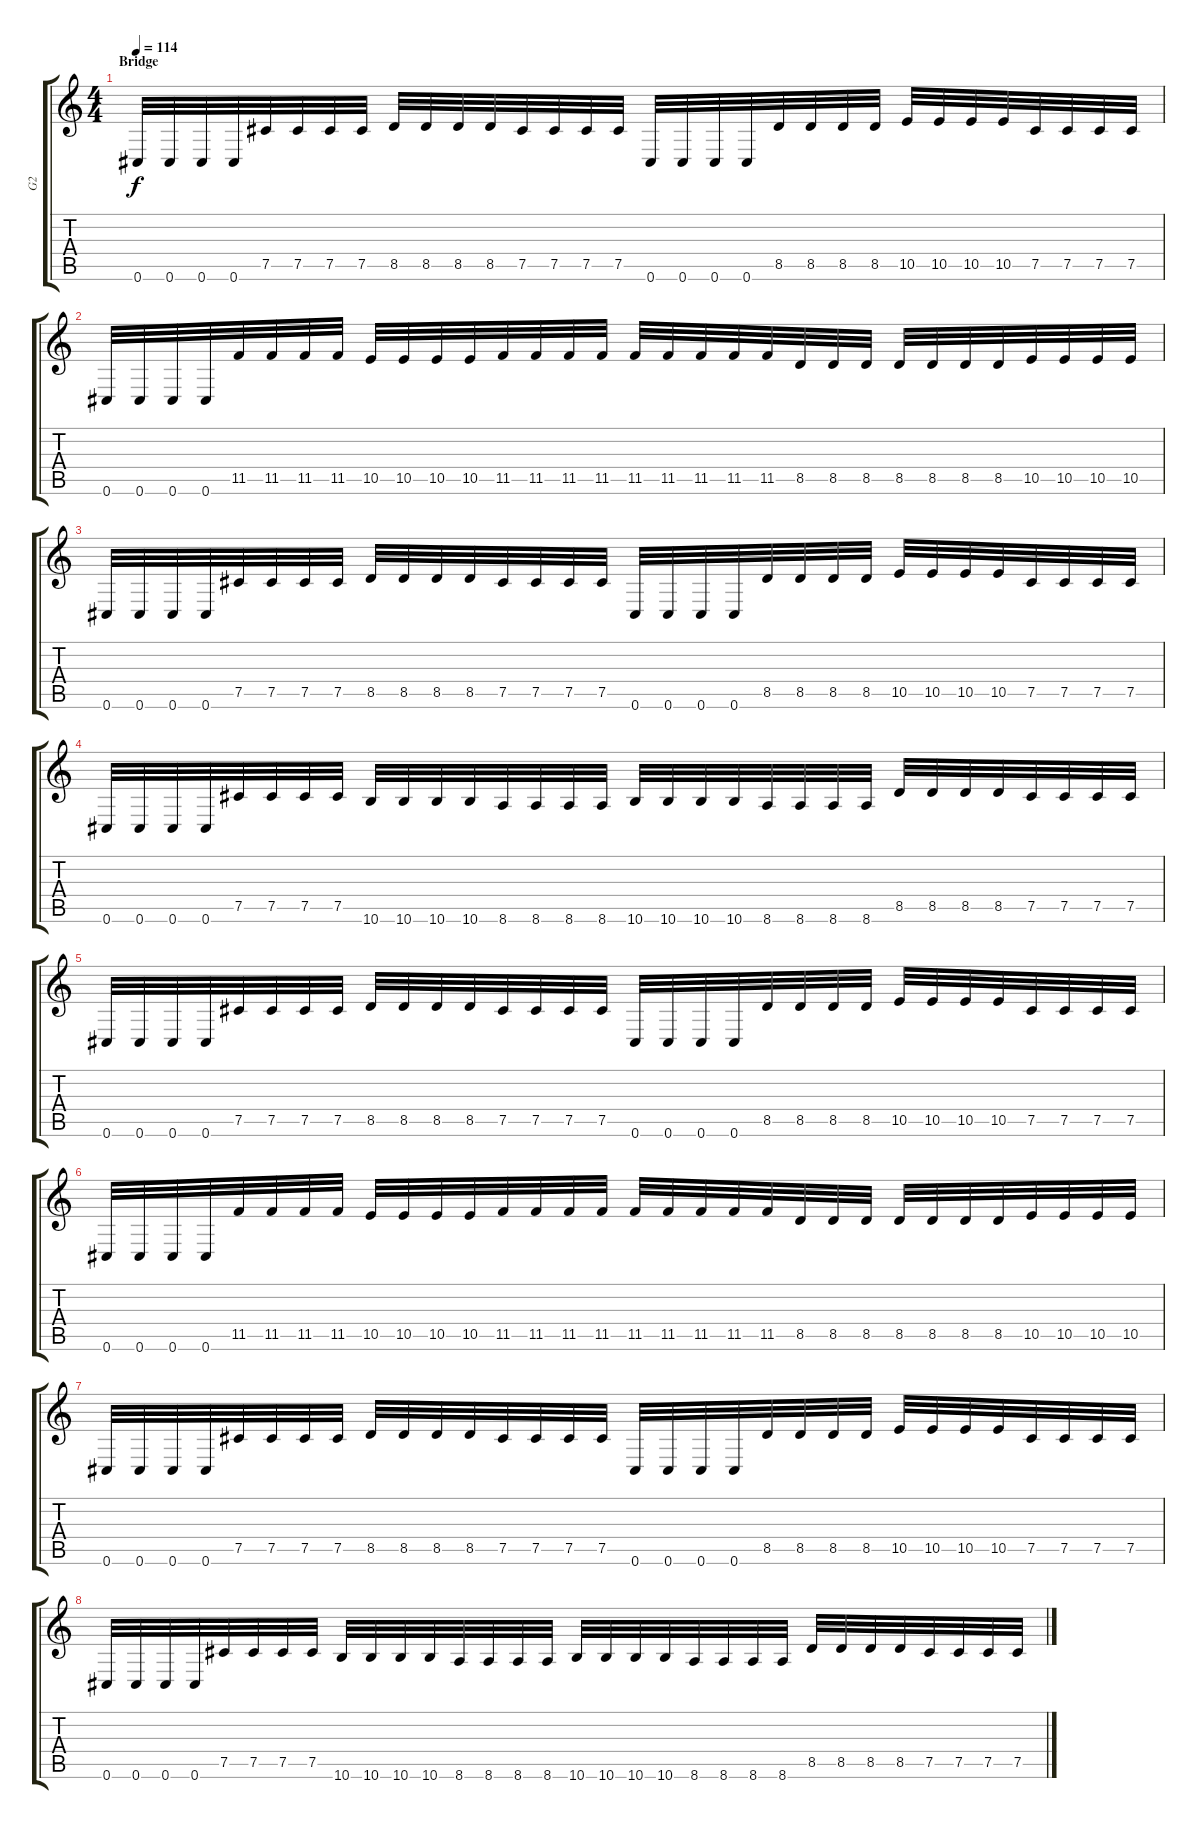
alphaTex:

\track ("G2" "G2") {instrument distortionguitar}
\staff {score tabs}
\tuning (Db4 Ab3 E3 B2 Gb2 Db2) {hide}
\ts (4 4)
\section ("" "Bridge")
\tempo 114
\clef g2
\ks c
0.6.32{dy f} 0.6.32 0.6.32 0.6.32 7.5.32 7.5.32 7.5.32 7.5.32 8.5.32 8.5.32 8.5.32 8.5.32 7.5.32 7.5.32 7.5.32 7.5.32 0.6.32 0.6.32 0.6.32 0.6.32 8.5.32 8.5.32 8.5.32 8.5.32 10.5.32 10.5.32 10.5.32 10.5.32 7.5.32 7.5.32 7.5.32 7.5.32 |
0.6.32 0.6.32 0.6.32 0.6.32 11.5.32 11.5.32 11.5.32 11.5.32 10.5.32 10.5.32 10.5.32 10.5.32 11.5.32 11.5.32 11.5.32 11.5.32 11.5.32 11.5.32 11.5.32 11.5.32 11.5.32 8.5.32 8.5.32 8.5.32 8.5.32 8.5.32 8.5.32 8.5.32 10.5.32 10.5.32 10.5.32 10.5.32 |
0.6.32 0.6.32 0.6.32 0.6.32 7.5.32 7.5.32 7.5.32 7.5.32 8.5.32 8.5.32 8.5.32 8.5.32 7.5.32 7.5.32 7.5.32 7.5.32 0.6.32 0.6.32 0.6.32 0.6.32 8.5.32 8.5.32 8.5.32 8.5.32 10.5.32 10.5.32 10.5.32 10.5.32 7.5.32 7.5.32 7.5.32 7.5.32 |
0.6.32 0.6.32 0.6.32 0.6.32 7.5.32 7.5.32 7.5.32 7.5.32 10.6.32 10.6.32 10.6.32 10.6.32 8.6.32 8.6.32 8.6.32 8.6.32 10.6.32 10.6.32 10.6.32 10.6.32 8.6.32 8.6.32 8.6.32 8.6.32 8.5.32 8.5.32 8.5.32 8.5.32 7.5.32 7.5.32 7.5.32 7.5.32 |
0.6.32 0.6.32 0.6.32 0.6.32 7.5.32 7.5.32 7.5.32 7.5.32 8.5.32 8.5.32 8.5.32 8.5.32 7.5.32 7.5.32 7.5.32 7.5.32 0.6.32 0.6.32 0.6.32 0.6.32 8.5.32 8.5.32 8.5.32 8.5.32 10.5.32 10.5.32 10.5.32 10.5.32 7.5.32 7.5.32 7.5.32 7.5.32 |
0.6.32 0.6.32 0.6.32 0.6.32 11.5.32 11.5.32 11.5.32 11.5.32 10.5.32 10.5.32 10.5.32 10.5.32 11.5.32 11.5.32 11.5.32 11.5.32 11.5.32 11.5.32 11.5.32 11.5.32 11.5.32 8.5.32 8.5.32 8.5.32 8.5.32 8.5.32 8.5.32 8.5.32 10.5.32 10.5.32 10.5.32 10.5.32 |
0.6.32 0.6.32 0.6.32 0.6.32 7.5.32 7.5.32 7.5.32 7.5.32 8.5.32 8.5.32 8.5.32 8.5.32 7.5.32 7.5.32 7.5.32 7.5.32 0.6.32 0.6.32 0.6.32 0.6.32 8.5.32 8.5.32 8.5.32 8.5.32 10.5.32 10.5.32 10.5.32 10.5.32 7.5.32 7.5.32 7.5.32 7.5.32 |
0.6.32 0.6.32 0.6.32 0.6.32 7.5.32 7.5.32 7.5.32 7.5.32 10.6.32 10.6.32 10.6.32 10.6.32 8.6.32 8.6.32 8.6.32 8.6.32 10.6.32 10.6.32 10.6.32 10.6.32 8.6.32 8.6.32 8.6.32 8.6.32 8.5.32 8.5.32 8.5.32 8.5.32 7.5.32 7.5.32 7.5.32 7.5.32
